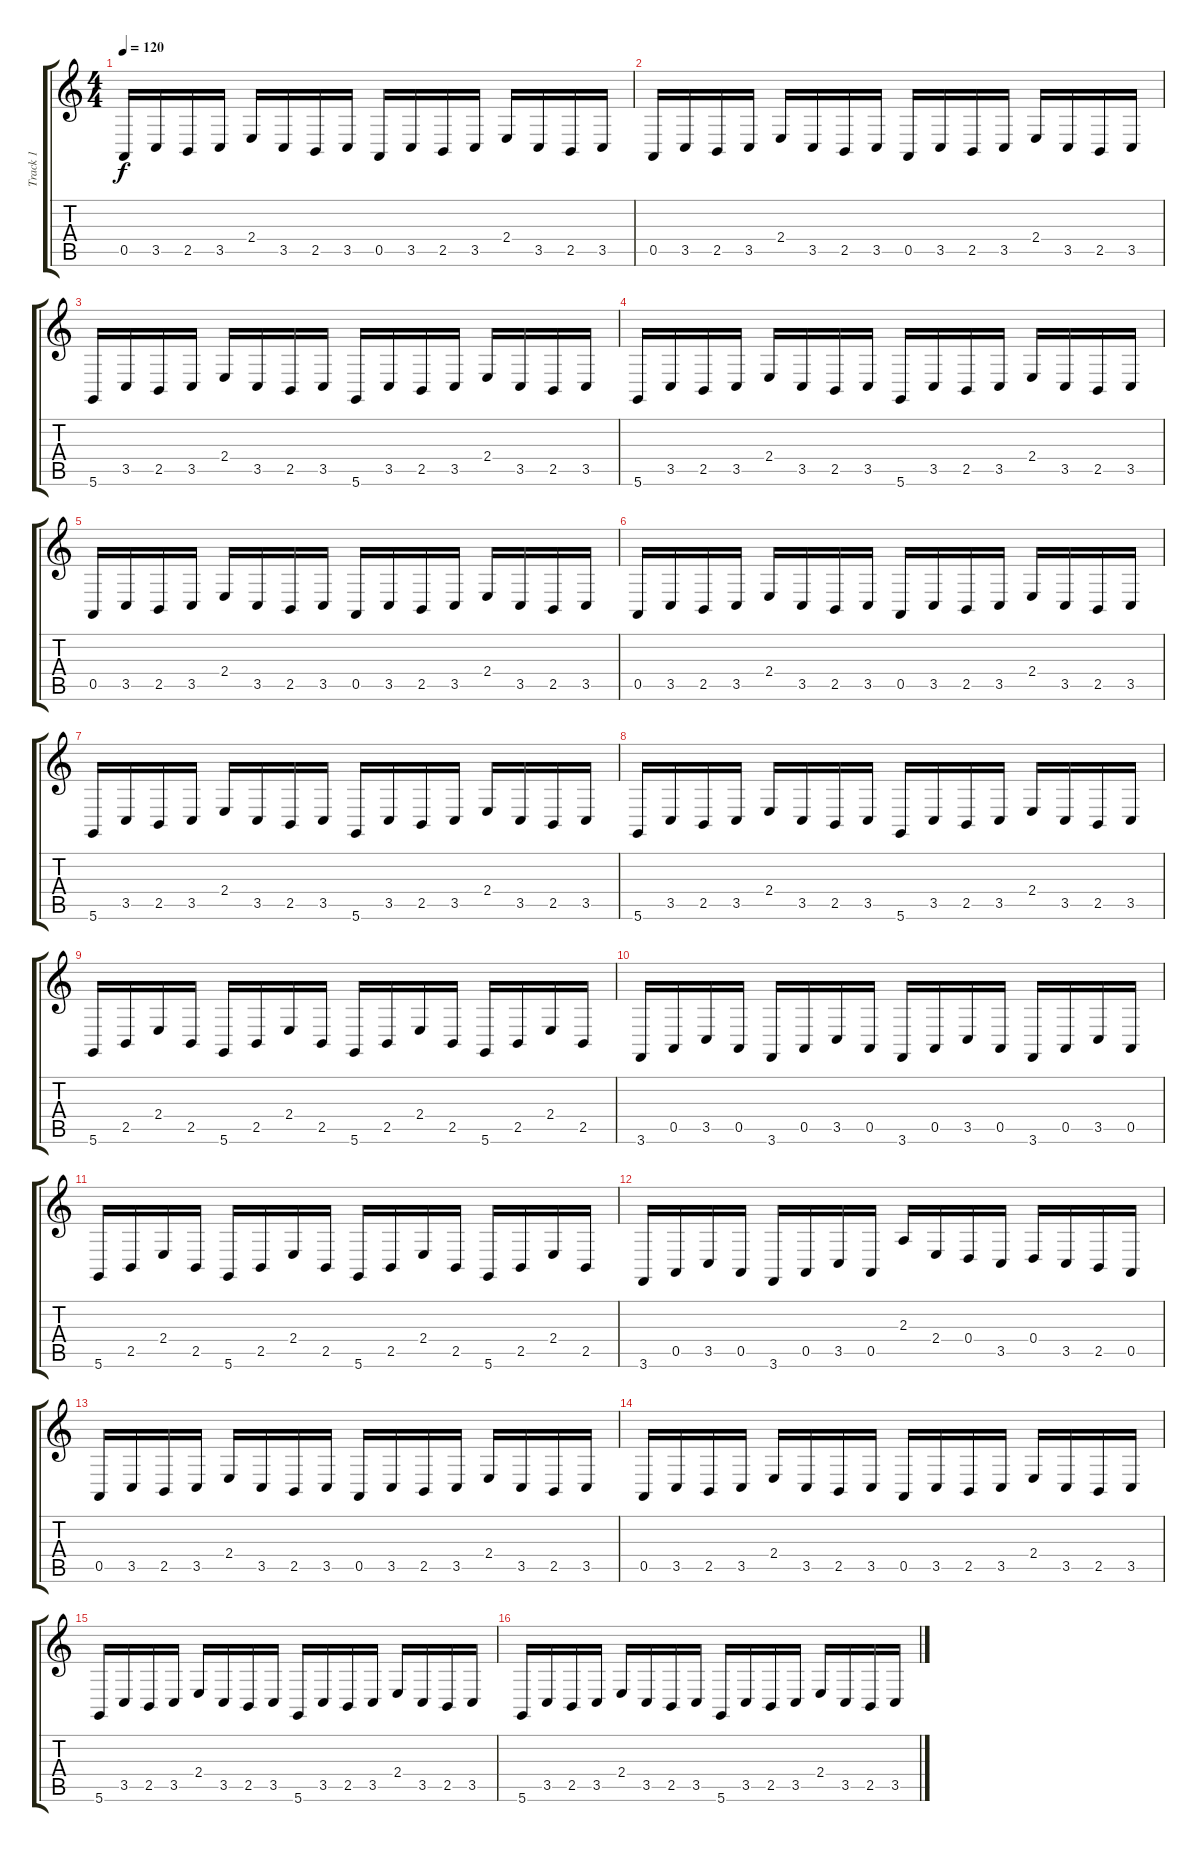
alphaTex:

\track ("Track 1" "Track 1") {instrument stringensemble1}
\staff {score tabs}
\tuning (E4 B3 G3 D3 A2 D2) {hide}
\ts (4 4)
\tempo 120
\clef g2
\ks c
0.5.16{dy f} 3.5.16 2.5.16 3.5.16 2.4.16 3.5.16 2.5.16 3.5.16 0.5.16 3.5.16 2.5.16 3.5.16 2.4.16 3.5.16 2.5.16 3.5.16 |
0.5.16 3.5.16 2.5.16 3.5.16 2.4.16 3.5.16 2.5.16 3.5.16 0.5.16 3.5.16 2.5.16 3.5.16 2.4.16 3.5.16 2.5.16 3.5.16 |
5.6.16 3.5.16 2.5.16 3.5.16 2.4.16 3.5.16 2.5.16 3.5.16 5.6.16 3.5.16 2.5.16 3.5.16 2.4.16 3.5.16 2.5.16 3.5.16 |
5.6.16 3.5.16 2.5.16 3.5.16 2.4.16 3.5.16 2.5.16 3.5.16 5.6.16 3.5.16 2.5.16 3.5.16 2.4.16 3.5.16 2.5.16 3.5.16 |
0.5.16 3.5.16 2.5.16 3.5.16 2.4.16 3.5.16 2.5.16 3.5.16 0.5.16 3.5.16 2.5.16 3.5.16 2.4.16 3.5.16 2.5.16 3.5.16 |
0.5.16 3.5.16 2.5.16 3.5.16 2.4.16 3.5.16 2.5.16 3.5.16 0.5.16 3.5.16 2.5.16 3.5.16 2.4.16 3.5.16 2.5.16 3.5.16 |
5.6.16 3.5.16 2.5.16 3.5.16 2.4.16 3.5.16 2.5.16 3.5.16 5.6.16 3.5.16 2.5.16 3.5.16 2.4.16 3.5.16 2.5.16 3.5.16 |
5.6.16 3.5.16 2.5.16 3.5.16 2.4.16 3.5.16 2.5.16 3.5.16 5.6.16 3.5.16 2.5.16 3.5.16 2.4.16 3.5.16 2.5.16 3.5.16 |
5.6.16 2.5.16 2.4.16 2.5.16 5.6.16 2.5.16 2.4.16 2.5.16 5.6.16 2.5.16 2.4.16 2.5.16 5.6.16 2.5.16 2.4.16 2.5.16 |
3.6.16 0.5.16 3.5.16 0.5.16 3.6.16 0.5.16 3.5.16 0.5.16 3.6.16 0.5.16 3.5.16 0.5.16 3.6.16 0.5.16 3.5.16 0.5.16 |
5.6.16 2.5.16 2.4.16 2.5.16 5.6.16 2.5.16 2.4.16 2.5.16 5.6.16 2.5.16 2.4.16 2.5.16 5.6.16 2.5.16 2.4.16 2.5.16 |
3.6.16 0.5.16 3.5.16 0.5.16 3.6.16 0.5.16 3.5.16 0.5.16 2.3.16 2.4.16 0.4.16 3.5.16 0.4.16 3.5.16 2.5.16 0.5.16 |
0.5.16 3.5.16 2.5.16 3.5.16 2.4.16 3.5.16 2.5.16 3.5.16 0.5.16 3.5.16 2.5.16 3.5.16 2.4.16 3.5.16 2.5.16 3.5.16 |
0.5.16 3.5.16 2.5.16 3.5.16 2.4.16 3.5.16 2.5.16 3.5.16 0.5.16 3.5.16 2.5.16 3.5.16 2.4.16 3.5.16 2.5.16 3.5.16 |
5.6.16 3.5.16 2.5.16 3.5.16 2.4.16 3.5.16 2.5.16 3.5.16 5.6.16 3.5.16 2.5.16 3.5.16 2.4.16 3.5.16 2.5.16 3.5.16 |
5.6.16 3.5.16 2.5.16 3.5.16 2.4.16 3.5.16 2.5.16 3.5.16 5.6.16 3.5.16 2.5.16 3.5.16 2.4.16 3.5.16 2.5.16 3.5.16
